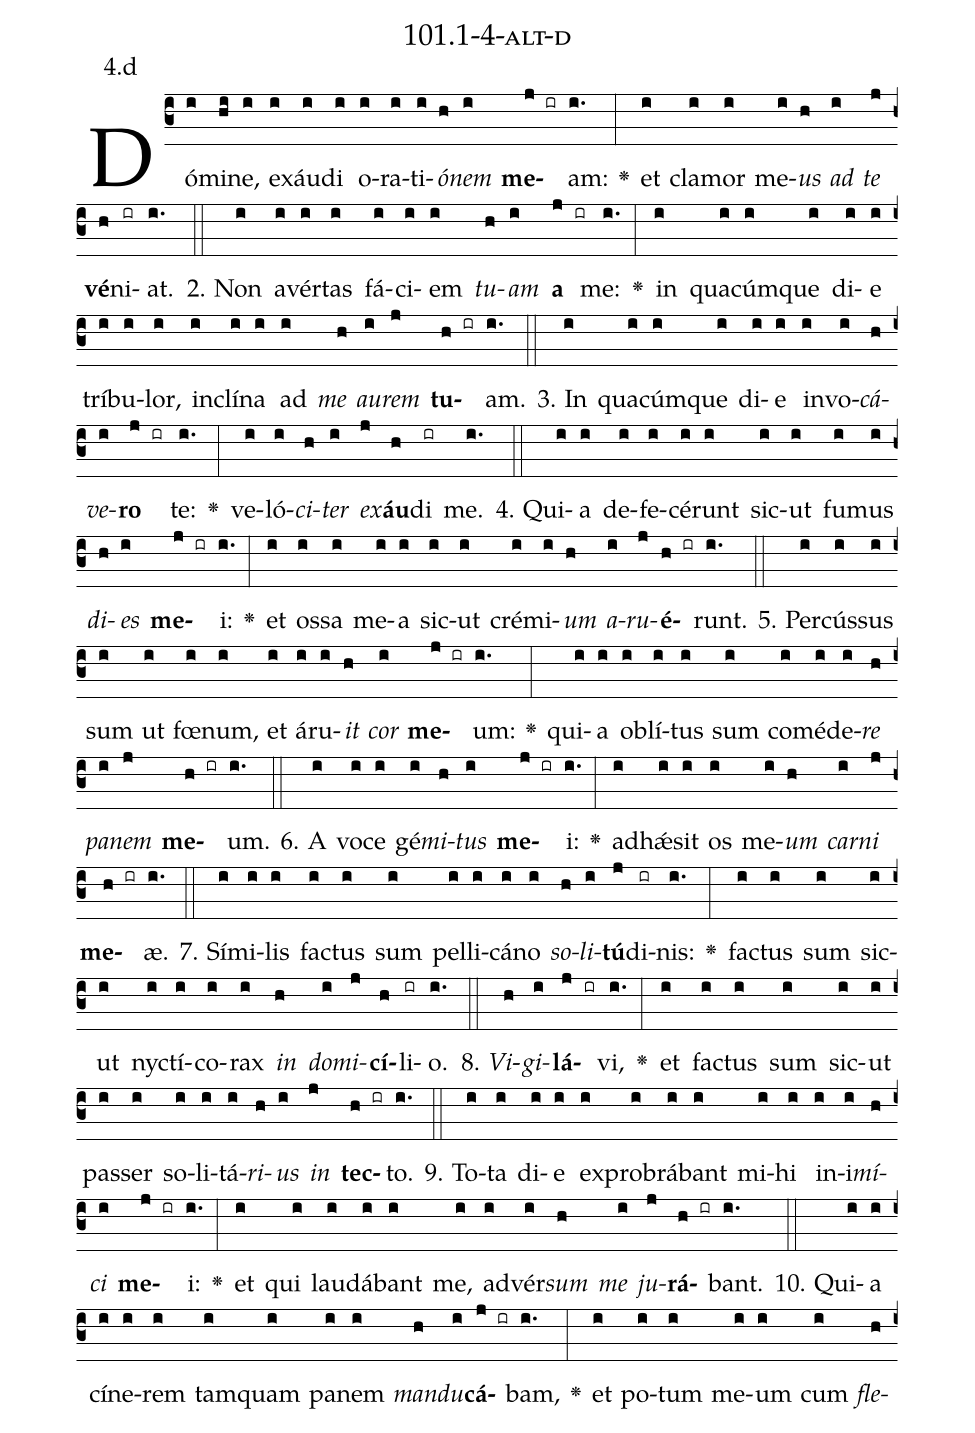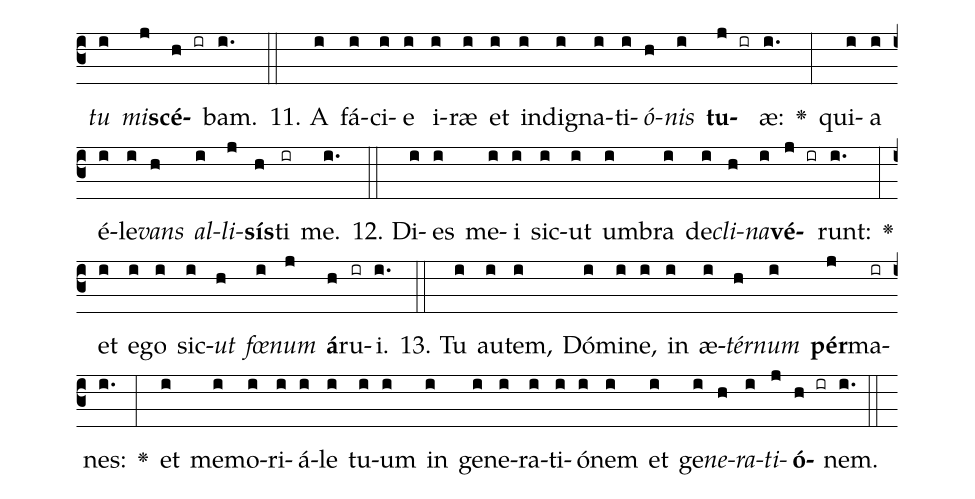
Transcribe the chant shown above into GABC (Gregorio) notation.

name: 101.1-4-alt-d;
annotation: 4.d;
%%
(c3)Dó(i)mi(hi)ne,(i) ex(i)áu(i)di(i) o(i)ra(i)ti(i)<i>ó</i>(h)<i>nem</i>(i) <b>me</b>(j ir)am:(i.) <v>\greheightstar</v>(:) et(i) cla(i)mor(i) me(i)<i>us</i>(h) <i>ad</i>(i) <i>te</i>(j) <b>vé</b>(h)ni(ir)at.(i.) (::)
2. Non(i) a(i)vér(i)tas(i) fá(i)ci(i)em(i) <i>tu</i>(h)<i>am</i>(i) <b>a</b>(j ir) me:(i.) <v>\greheightstar</v>(:) in(i) qua(i)cúm(i)que(i) di(i)e(i) trí(i)bu(i)lor,(i) in(i)clí(i)na(i) ad(i) <i>me</i>(h) <i>au</i>(i)<i>rem</i>(j) <b>tu</b>(h ir)am.(i.) (::)
3. In(i) qua(i)cúm(i)que(i) di(i)e(i) in(i)vo(i)<i>cá</i>(h)<i>ve</i>(i)<b>ro</b>(j ir) te:(i.) <v>\greheightstar</v>(:) ve(i)ló(i)<i>ci</i>(h)<i>ter</i>(i) <i>ex</i>(j)<b>áu</b>(h)di(ir) me.(i.) (::)
4. Qui(i)a(i) de(i)fe(i)cé(i)runt(i) sic(i)ut(i) fu(i)mus(i) <i>di</i>(h)<i>es</i>(i) <b>me</b>(j ir)i:(i.) <v>\greheightstar</v>(:) et(i) os(i)sa(i) me(i)a(i) sic(i)ut(i) cré(i)mi(i)<i>um</i>(h) <i>a</i>(i)<i>ru</i>(j)<b>é</b>(h ir)runt.(i.) (::)
5. Per(i)cús(i)sus(i) sum(i) ut(i) fœ(i)num,(i) et(i) á(i)ru(i)<i>it</i>(h) <i>cor</i>(i) <b>me</b>(j ir)um:(i.) <v>\greheightstar</v>(:) qui(i)a(i) ob(i)lí(i)tus(i) sum(i) com(i)é(i)de(i)<i>re</i>(h) <i>pa</i>(i)<i>nem</i>(j) <b>me</b>(h ir)um.(i.) (::)
6. A(i) vo(i)ce(i) gé(i)<i>mi</i>(h)<i>tus</i>(i) <b>me</b>(j ir)i:(i.) <v>\greheightstar</v>(:) ad(i)hǽ(i)sit(i) os(i) me(i)<i>um</i>(h) <i>car</i>(i)<i>ni</i>(j) <b>me</b>(h ir)æ.(i.) (::)
7. Sí(i)mi(i)lis(i) fac(i)tus(i) sum(i) pel(i)li(i)cá(i)no(i) <i>so</i>(h)<i>li</i>(i)<b>tú</b>(j)di(ir)nis:(i.) <v>\greheightstar</v>(:) fac(i)tus(i) sum(i) sic(i)ut(i) nyc(i)tí(i)co(i)rax(i) <i>in</i>(h) <i>do</i>(i)<i>mi</i>(j)<b>cí</b>(h)li(ir)o.(i.) (::)
8. <i>Vi</i>(h)<i>gi</i>(i)<b>lá</b>(j ir)vi,(i.) <v>\greheightstar</v>(:) et(i) fac(i)tus(i) sum(i) sic(i)ut(i) pas(i)ser(i) so(i)li(i)tá(i)<i>ri</i>(h)<i>us</i>(i) <i>in</i>(j) <b>tec</b>(h ir)to.(i.) (::)
9. To(i)ta(i) di(i)e(i) ex(i)pro(i)brá(i)bant(i) mi(i)hi(i) in(i)i(i)<i>mí</i>(h)<i>ci</i>(i) <b>me</b>(j ir)i:(i.) <v>\greheightstar</v>(:) et(i) qui(i) lau(i)dá(i)bant(i) me,(i) ad(i)vér(i)<i>sum</i>(h) <i>me</i>(i) <i>ju</i>(j)<b>rá</b>(h ir)bant.(i.) (::)
10. Qui(i)a(i) cí(i)ne(i)rem(i) tam(i)quam(i) pa(i)nem(i) <i>man</i>(h)<i>du</i>(i)<b>cá</b>(j ir)bam,(i.) <v>\greheightstar</v>(:) et(i) po(i)tum(i) me(i)um(i) cum(i) <i>fle</i>(h)<i>tu</i>(i) <i>mi</i>(j)<b>scé</b>(h ir)bam.(i.) (::)
11. A(i) fá(i)ci(i)e(i) i(i)ræ(i) et(i) in(i)di(i)gna(i)ti(i)<i>ó</i>(h)<i>nis</i>(i) <b>tu</b>(j ir)æ:(i.) <v>\greheightstar</v>(:) qui(i)a(i) é(i)le(i)<i>vans</i>(h) <i>al</i>(i)<i>li</i>(j)<b>sís</b>(h)ti(ir) me.(i.) (::)
12. Di(i)es(i) me(i)i(i) sic(i)ut(i) um(i)bra(i) de(i)<i>cli</i>(h)<i>na</i>(i)<b>vé</b>(j ir)runt:(i.) <v>\greheightstar</v>(:) et(i) e(i)go(i) sic(i)<i>ut</i>(h) <i>fœ</i>(i)<i>num</i>(j) <b>á</b>(h)ru(ir)i.(i.) (::)
13. Tu(i) au(i)tem,(i) Dó(i)mi(i)ne,(i) in(i) æ(i)<i>tér</i>(h)<i>num</i>(i) <b>pér</b>(j)ma(ir)nes:(i.) <v>\greheightstar</v>(:) et(i) me(i)mo(i)ri(i)á(i)le(i) tu(i)um(i) in(i) ge(i)ne(i)ra(i)ti(i)ó(i)nem(i) et(i) ge(i)<i>ne</i>(h)<i>ra</i>(i)<i>ti</i>(j)<b>ó</b>(h ir)nem.(i.) (::)
